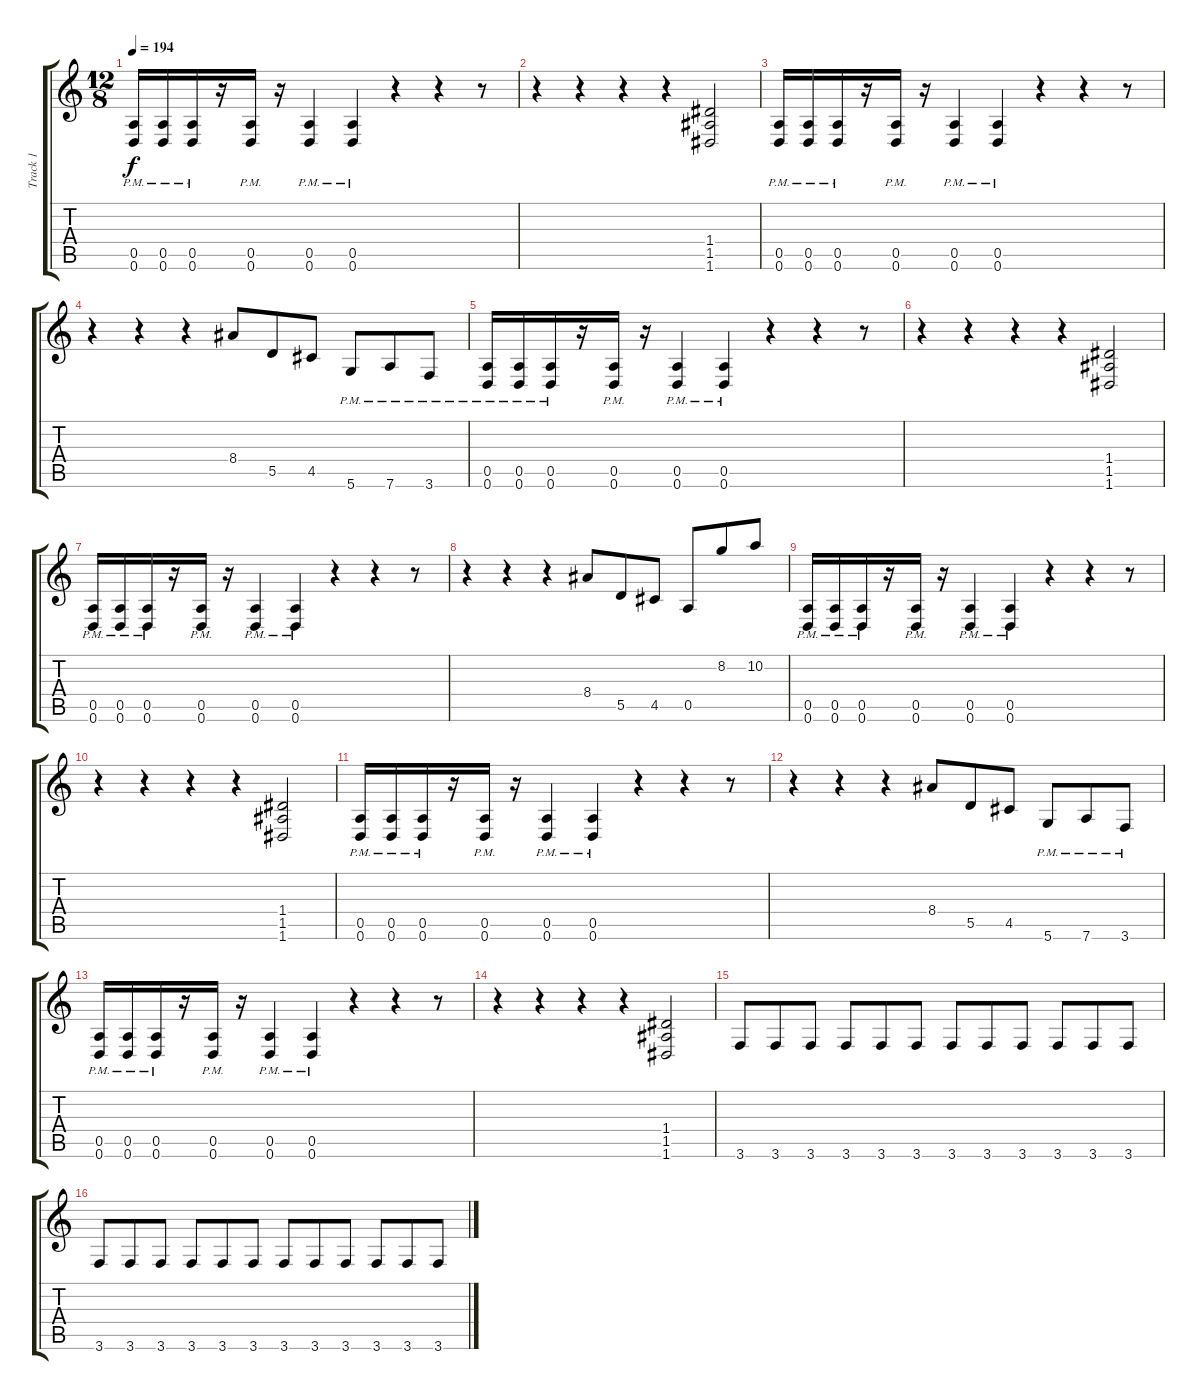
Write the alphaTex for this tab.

\track ("Track 1" "Track 1") {instrument distortionguitar}
\staff {score tabs}
\tuning (E4 B3 G3 D3 A2 D2) {hide}
\ts (12 8)
\tempo 194
\clef g2
\ks c
(0.5{pm} 0.6{pm}).16{dy f} (0.5{pm} 0.6{pm}).16 (0.5{pm} 0.6{pm}).16 r.16 (0.5{pm} 0.6{pm}).16 r.16 (0.5{pm} 0.6{pm}).4 (0.5{pm} 0.6{pm}).4 r.4 r.4 r.8 |
r.4 r.4 r.4 r.4 (1.4 1.5 1.6).2 |
(0.5{pm} 0.6{pm}).16 (0.5{pm} 0.6{pm}).16 (0.5{pm} 0.6{pm}).16 r.16 (0.5{pm} 0.6{pm}).16 r.16 (0.5{pm} 0.6{pm}).4 (0.5{pm} 0.6{pm}).4 r.4 r.4 r.8 |
r.4 r.4 r.4 8.4.8 5.5.8 4.5.8 5.6{pm}.8 7.6{pm}.8 3.6{pm}.8 |
(0.5{pm} 0.6{pm}).16 (0.5{pm} 0.6{pm}).16 (0.5{pm} 0.6{pm}).16 r.16 (0.5{pm} 0.6{pm}).16 r.16 (0.5{pm} 0.6{pm}).4 (0.5{pm} 0.6{pm}).4 r.4 r.4 r.8 |
r.4 r.4 r.4 r.4 (1.4 1.5 1.6).2 |
(0.5{pm} 0.6{pm}).16 (0.5{pm} 0.6{pm}).16 (0.5{pm} 0.6{pm}).16 r.16 (0.5{pm} 0.6{pm}).16 r.16 (0.5{pm} 0.6{pm}).4 (0.5{pm} 0.6{pm}).4 r.4 r.4 r.8 |
r.4 r.4 r.4 8.4.8 5.5.8 4.5.8 0.5.8 8.2.8 10.2.8 |
(0.5{pm} 0.6{pm}).16 (0.5{pm} 0.6{pm}).16 (0.5{pm} 0.6{pm}).16 r.16 (0.5{pm} 0.6{pm}).16 r.16 (0.5{pm} 0.6{pm}).4 (0.5{pm} 0.6{pm}).4 r.4 r.4 r.8 |
r.4 r.4 r.4 r.4 (1.4 1.5 1.6).2 |
(0.5{pm} 0.6{pm}).16 (0.5{pm} 0.6{pm}).16 (0.5{pm} 0.6{pm}).16 r.16 (0.5{pm} 0.6{pm}).16 r.16 (0.5{pm} 0.6{pm}).4 (0.5{pm} 0.6{pm}).4 r.4 r.4 r.8 |
r.4 r.4 r.4 8.4.8 5.5.8 4.5.8 5.6{pm}.8 7.6{pm}.8 3.6{pm}.8 |
(0.5{pm} 0.6{pm}).16 (0.5{pm} 0.6{pm}).16 (0.5{pm} 0.6{pm}).16 r.16 (0.5{pm} 0.6{pm}).16 r.16 (0.5{pm} 0.6{pm}).4 (0.5{pm} 0.6{pm}).4 r.4 r.4 r.8 |
r.4 r.4 r.4 r.4 (1.4 1.5 1.6).2 |
3.6.8{volume 9} 3.6.8 3.6.8 3.6.8 3.6.8 3.6.8 3.6.8 3.6.8 3.6.8 3.6.8 3.6.8 3.6.8 |
3.6.8 3.6.8 3.6.8 3.6.8 3.6.8 3.6.8 3.6.8 3.6.8 3.6.8 3.6.8 3.6.8 3.6.8
